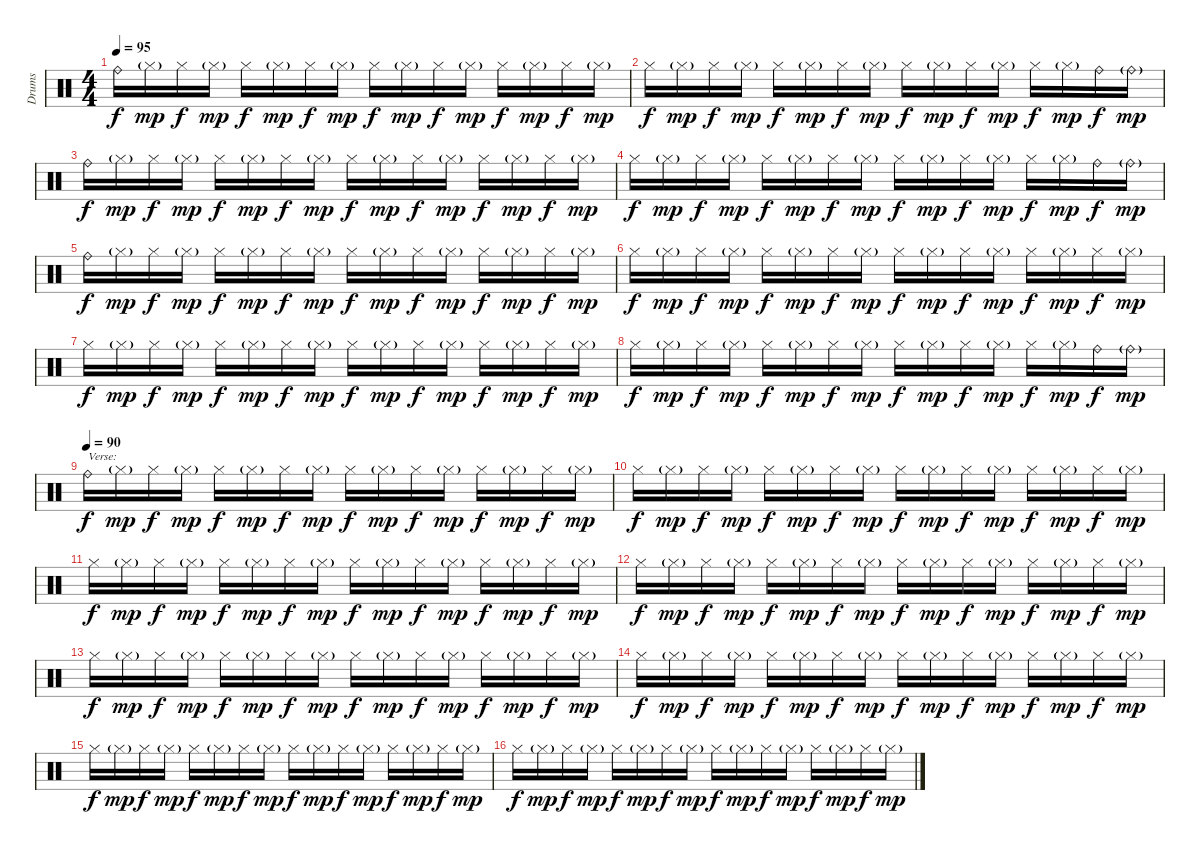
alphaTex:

\track ("Drums" "Drums") {instrument percussion}
\staff {score}
\articulation defaults
\ts (4 4)
\tempo 95
\clef neutral
\ks c "Ride (bell)".16{dy f} "Hi-Hat (closed)"{g}.16{dy mp} "Hi-Hat (closed)".16{dy f} "Hi-Hat (closed)"{g}.16{dy mp} "Hi-Hat (closed)".16{dy f} "Hi-Hat (closed)"{g}.16{dy mp} "Hi-Hat (closed)".16{dy f} "Hi-Hat (closed)"{g}.16{dy mp} "Hi-Hat (closed)".16{dy f} "Hi-Hat (closed)"{g}.16{dy mp} "Hi-Hat (closed)".16{dy f} "Hi-Hat (closed)"{g}.16{dy mp} "Hi-Hat (closed)".16{dy f} "Hi-Hat (closed)"{g}.16{dy mp} "Hi-Hat (closed)".16{dy f} "Hi-Hat (closed)"{g}.16{dy mp}
|
"Hi-Hat (closed)".16{dy f} "Hi-Hat (closed)"{g}.16{dy mp} "Hi-Hat (closed)".16{dy f} "Hi-Hat (closed)"{g}.16{dy mp} "Hi-Hat (closed)".16{dy f} "Hi-Hat (closed)"{g}.16{dy mp} "Hi-Hat (closed)".16{dy f} "Hi-Hat (closed)"{g}.16{dy mp} "Hi-Hat (closed)".16{dy f} "Hi-Hat (closed)"{g}.16{dy mp} "Hi-Hat (closed)".16{dy f} "Hi-Hat (closed)"{g}.16{dy mp} "Hi-Hat (closed)".16{dy f} "Hi-Hat (closed)"{g}.16{dy mp} "Ride (bell)".16{dy f} "Ride (bell)"{g}.16{dy mp} |
"Ride (bell)".16{dy f} "Hi-Hat (closed)"{g}.16{dy mp} "Hi-Hat (closed)".16{dy f} "Hi-Hat (closed)"{g}.16{dy mp} "Hi-Hat (closed)".16{dy f} "Hi-Hat (closed)"{g}.16{dy mp} "Hi-Hat (closed)".16{dy f} "Hi-Hat (closed)"{g}.16{dy mp} "Hi-Hat (closed)".16{dy f} "Hi-Hat (closed)"{g}.16{dy mp} "Hi-Hat (closed)".16{dy f} "Hi-Hat (closed)"{g}.16{dy mp} "Hi-Hat (closed)".16{dy f} "Hi-Hat (closed)"{g}.16{dy mp} "Hi-Hat (closed)".16{dy f} "Hi-Hat (closed)"{g}.16{dy mp} |
"Hi-Hat (closed)".16{dy f} "Hi-Hat (closed)"{g}.16{dy mp} "Hi-Hat (closed)".16{dy f} "Hi-Hat (closed)"{g}.16{dy mp} "Hi-Hat (closed)".16{dy f} "Hi-Hat (closed)"{g}.16{dy mp} "Hi-Hat (closed)".16{dy f} "Hi-Hat (closed)"{g}.16{dy mp} "Hi-Hat (closed)".16{dy f} "Hi-Hat (closed)"{g}.16{dy mp} "Hi-Hat (closed)".16{dy f} "Hi-Hat (closed)"{g}.16{dy mp} "Hi-Hat (closed)".16{dy f} "Hi-Hat (closed)"{g}.16{dy mp} "Ride (bell)".16{dy f} "Ride (bell)"{g}.16{dy mp} |
"Ride (bell)".16{dy f} "Hi-Hat (closed)"{g}.16{dy mp} "Hi-Hat (closed)".16{dy f} "Hi-Hat (closed)"{g}.16{dy mp} "Hi-Hat (closed)".16{dy f} "Hi-Hat (closed)"{g}.16{dy mp} "Hi-Hat (closed)".16{dy f} "Hi-Hat (closed)"{g}.16{dy mp} "Hi-Hat (closed)".16{dy f} "Hi-Hat (closed)"{g}.16{dy mp} "Hi-Hat (closed)".16{dy f} "Hi-Hat (closed)"{g}.16{dy mp} "Hi-Hat (closed)".16{dy f} "Hi-Hat (closed)"{g}.16{dy mp} "Hi-Hat (closed)".16{dy f} "Hi-Hat (closed)"{g}.16{dy mp} |
"Hi-Hat (closed)".16{dy f} "Hi-Hat (closed)"{g}.16{dy mp} "Hi-Hat (closed)".16{dy f} "Hi-Hat (closed)"{g}.16{dy mp} "Hi-Hat (closed)".16{dy f} "Hi-Hat (closed)"{g}.16{dy mp} "Hi-Hat (closed)".16{dy f} "Hi-Hat (closed)"{g}.16{dy mp} "Hi-Hat (closed)".16{dy f} "Hi-Hat (closed)"{g}.16{dy mp} "Hi-Hat (closed)".16{dy f} "Hi-Hat (closed)"{g}.16{dy mp} "Hi-Hat (closed)".16{dy f} "Hi-Hat (closed)"{g}.16{dy mp} "Hi-Hat (closed)".16{dy f} "Hi-Hat (closed)"{g}.16{dy mp} |
"Hi-Hat (closed)".16{dy f} "Hi-Hat (closed)"{g}.16{dy mp} "Hi-Hat (closed)".16{dy f} "Hi-Hat (closed)"{g}.16{dy mp} "Hi-Hat (closed)".16{dy f} "Hi-Hat (closed)"{g}.16{dy mp} "Hi-Hat (closed)".16{dy f} "Hi-Hat (closed)"{g}.16{dy mp} "Hi-Hat (closed)".16{dy f} "Hi-Hat (closed)"{g}.16{dy mp} "Hi-Hat (closed)".16{dy f} "Hi-Hat (closed)"{g}.16{dy mp} "Hi-Hat (closed)".16{dy f} "Hi-Hat (closed)"{g}.16{dy mp} "Hi-Hat (closed)".16{dy f} "Hi-Hat (closed)"{g}.16{dy mp} |
"Hi-Hat (closed)".16{dy f} "Hi-Hat (closed)"{g}.16{dy mp} "Hi-Hat (closed)".16{dy f} "Hi-Hat (closed)"{g}.16{dy mp} "Hi-Hat (closed)".16{dy f} "Hi-Hat (closed)"{g}.16{dy mp} "Hi-Hat (closed)".16{dy f} "Hi-Hat (closed)"{g}.16{dy mp} "Hi-Hat (closed)".16{dy f} "Hi-Hat (closed)"{g}.16{dy mp} "Hi-Hat (closed)".16{dy f} "Hi-Hat (closed)"{g}.16{dy mp} "Hi-Hat (closed)".16{dy f} "Hi-Hat (closed)"{g}.16{dy mp} "Ride (bell)".16{dy f} "Ride (bell)"{g}.16{dy mp} |
\tempo (90)
"Ride (bell)".16{txt "Verse:" dy f} "Hi-Hat (closed)"{g}.16{dy mp} "Hi-Hat (closed)".16{dy f} "Hi-Hat (closed)"{g}.16{dy mp} "Hi-Hat (closed)".16{dy f} "Hi-Hat (closed)"{g}.16{dy mp} "Hi-Hat (closed)".16{dy f} "Hi-Hat (closed)"{g}.16{dy mp} "Hi-Hat (closed)".16{dy f} "Hi-Hat (closed)"{g}.16{dy mp} "Hi-Hat (closed)".16{dy f} "Hi-Hat (closed)"{g}.16{dy mp} "Hi-Hat (closed)".16{dy f} "Hi-Hat (closed)"{g}.16{dy mp} "Hi-Hat (closed)".16{dy f} "Hi-Hat (closed)"{g}.16{dy mp} |
"Hi-Hat (closed)".16{dy f} "Hi-Hat (closed)"{g}.16{dy mp} "Hi-Hat (closed)".16{dy f} "Hi-Hat (closed)"{g}.16{dy mp} "Hi-Hat (closed)".16{dy f} "Hi-Hat (closed)"{g}.16{dy mp} "Hi-Hat (closed)".16{dy f} "Hi-Hat (closed)"{g}.16{dy mp} "Hi-Hat (closed)".16{dy f} "Hi-Hat (closed)"{g}.16{dy mp} "Hi-Hat (closed)".16{dy f} "Hi-Hat (closed)"{g}.16{dy mp} "Hi-Hat (closed)".16{dy f} "Hi-Hat (closed)"{g}.16{dy mp} "Hi-Hat (closed)".16{dy f} "Hi-Hat (closed)"{g}.16{dy mp} |
"Hi-Hat (closed)".16{dy f} "Hi-Hat (closed)"{g}.16{dy mp} "Hi-Hat (closed)".16{dy f} "Hi-Hat (closed)"{g}.16{dy mp} "Hi-Hat (closed)".16{dy f} "Hi-Hat (closed)"{g}.16{dy mp} "Hi-Hat (closed)".16{dy f} "Hi-Hat (closed)"{g}.16{dy mp} "Hi-Hat (closed)".16{dy f} "Hi-Hat (closed)"{g}.16{dy mp} "Hi-Hat (closed)".16{dy f} "Hi-Hat (closed)"{g}.16{dy mp} "Hi-Hat (closed)".16{dy f} "Hi-Hat (closed)"{g}.16{dy mp} "Hi-Hat (closed)".16{dy f} "Hi-Hat (closed)"{g}.16{dy mp} |
"Hi-Hat (closed)".16{dy f} "Hi-Hat (closed)"{g}.16{dy mp} "Hi-Hat (closed)".16{dy f} "Hi-Hat (closed)"{g}.16{dy mp} "Hi-Hat (closed)".16{dy f} "Hi-Hat (closed)"{g}.16{dy mp} "Hi-Hat (closed)".16{dy f} "Hi-Hat (closed)"{g}.16{dy mp} "Hi-Hat (closed)".16{dy f} "Hi-Hat (closed)"{g}.16{dy mp} "Hi-Hat (closed)".16{dy f} "Hi-Hat (closed)"{g}.16{dy mp} "Hi-Hat (closed)".16{dy f} "Hi-Hat (closed)"{g}.16{dy mp} "Hi-Hat (closed)".16{dy f} "Hi-Hat (closed)"{g}.16{dy mp} |
"Hi-Hat (closed)".16{dy f} "Hi-Hat (closed)"{g}.16{dy mp} "Hi-Hat (closed)".16{dy f} "Hi-Hat (closed)"{g}.16{dy mp} "Hi-Hat (closed)".16{dy f} "Hi-Hat (closed)"{g}.16{dy mp} "Hi-Hat (closed)".16{dy f} "Hi-Hat (closed)"{g}.16{dy mp} "Hi-Hat (closed)".16{dy f} "Hi-Hat (closed)"{g}.16{dy mp} "Hi-Hat (closed)".16{dy f} "Hi-Hat (closed)"{g}.16{dy mp} "Hi-Hat (closed)".16{dy f} "Hi-Hat (closed)"{g}.16{dy mp} "Hi-Hat (closed)".16{dy f} "Hi-Hat (closed)"{g}.16{dy mp} |
"Hi-Hat (closed)".16{dy f} "Hi-Hat (closed)"{g}.16{dy mp} "Hi-Hat (closed)".16{dy f} "Hi-Hat (closed)"{g}.16{dy mp} "Hi-Hat (closed)".16{dy f} "Hi-Hat (closed)"{g}.16{dy mp} "Hi-Hat (closed)".16{dy f} "Hi-Hat (closed)"{g}.16{dy mp} "Hi-Hat (closed)".16{dy f} "Hi-Hat (closed)"{g}.16{dy mp} "Hi-Hat (closed)".16{dy f} "Hi-Hat (closed)"{g}.16{dy mp} "Hi-Hat (closed)".16{dy f} "Hi-Hat (closed)"{g}.16{dy mp} "Hi-Hat (closed)".16{dy f} "Hi-Hat (closed)"{g}.16{dy mp} |
"Hi-Hat (closed)".16{dy f} "Hi-Hat (closed)"{g}.16{dy mp} "Hi-Hat (closed)".16{dy f} "Hi-Hat (closed)"{g}.16{dy mp} "Hi-Hat (closed)".16{dy f} "Hi-Hat (closed)"{g}.16{dy mp} "Hi-Hat (closed)".16{dy f} "Hi-Hat (closed)"{g}.16{dy mp} "Hi-Hat (closed)".16{dy f} "Hi-Hat (closed)"{g}.16{dy mp} "Hi-Hat (closed)".16{dy f} "Hi-Hat (closed)"{g}.16{dy mp} "Hi-Hat (closed)".16{dy f} "Hi-Hat (closed)"{g}.16{dy mp} "Hi-Hat (closed)".16{dy f} "Hi-Hat (closed)"{g}.16{dy mp} |
"Hi-Hat (closed)".16{dy f} "Hi-Hat (closed)"{g}.16{dy mp} "Hi-Hat (closed)".16{dy f} "Hi-Hat (closed)"{g}.16{dy mp} "Hi-Hat (closed)".16{dy f} "Hi-Hat (closed)"{g}.16{dy mp} "Hi-Hat (closed)".16{dy f} "Hi-Hat (closed)"{g}.16{dy mp} "Hi-Hat (closed)".16{dy f} "Hi-Hat (closed)"{g}.16{dy mp} "Hi-Hat (closed)".16{dy f} "Hi-Hat (closed)"{g}.16{dy mp} "Hi-Hat (closed)".16{dy f} "Hi-Hat (closed)"{g}.16{dy mp} "Hi-Hat (closed)".16{dy f} "Hi-Hat (closed)"{g}.16{dy mp}
